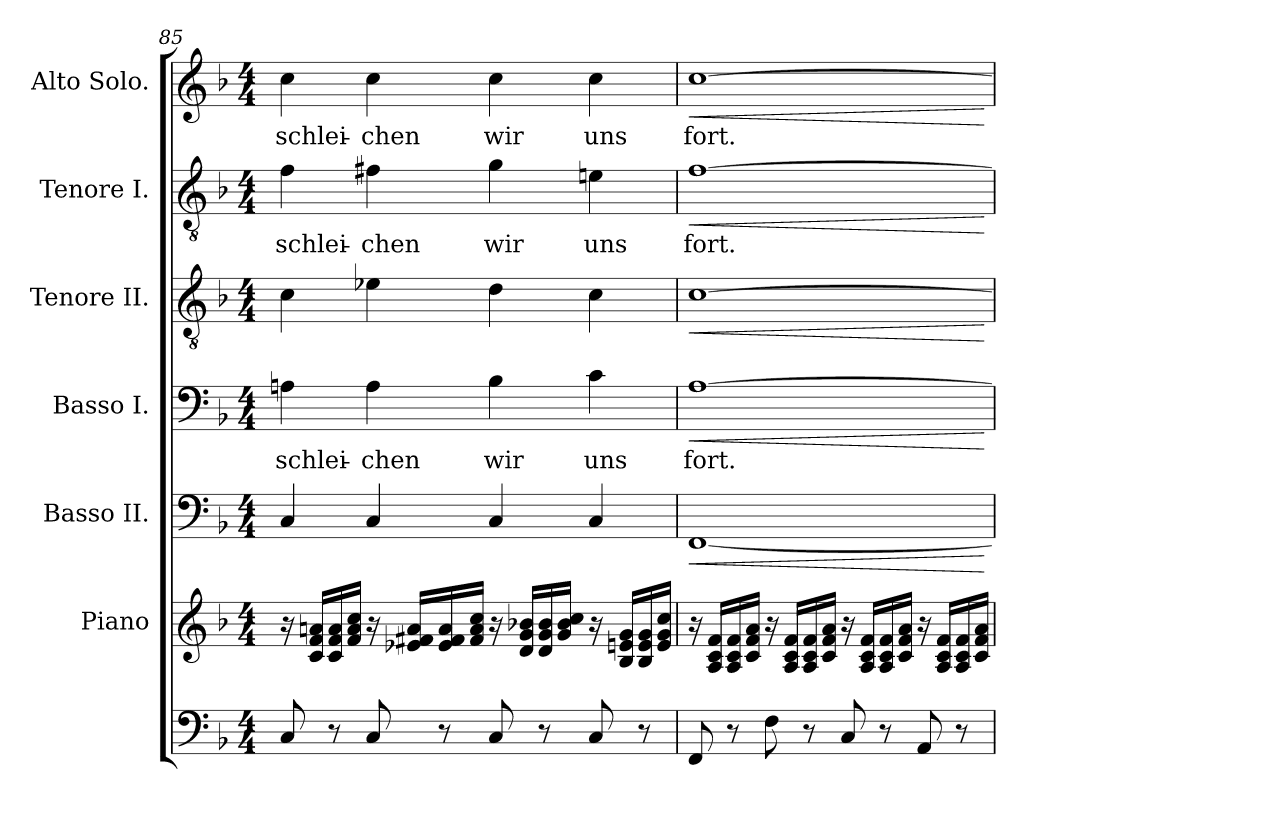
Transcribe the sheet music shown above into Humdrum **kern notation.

**kern	**kern	**kern	**dynam	**kern	**text	**dynam	**kern	**dynam	**kern	**text	**dynam	**kern	**text	**dynam
*part7	*part6	*part5	*part5	*part4	*part4	*part4	*part3	*part3	*part2	*part2	*part2	*part1	*part1	*part1
*staff7	*staff6	*staff5	*staff5	*staff4	*staff4	*staff4	*staff3	*staff3	*staff2	*staff2	*staff2	*staff1	*staff1	*staff1
*	*I"Piano	*I"Basso II.	*	*I"Basso I.	*	*	*I"Tenore II.	*	*I"Tenore I.	*	*	*I"Alto Solo.	*	*
*	*I'Piano	*I'Basso II.	*	*I'Basso I.	*	*	*I'Tenore II.	*	*I'Tenore I.	*	*	*I'Alto Solo.	*	*
*clefF4	*clefG2	*clefF4	*	*clefF4	*	*	*clefGv2	*	*clefGv2	*	*	*clefG2	*	*
*k[b-]	*k[b-]	*k[b-]	*	*k[b-]	*	*	*k[b-]	*	*k[b-]	*	*	*k[b-]	*	*
*F:	*F:	*F:	*	*F:	*	*	*F:	*	*F:	*	*	*F:	*	*
*M4/4	*M4/4	*M4/4	*	*M4/4	*	*	*M4/4	*	*M4/4	*	*	*M4/4	*	*
=85	=85	=85	=85	=85	=85	=85	=85	=85	=85	=85	=85	=85	=85	=85
*	*^	*	*	*	*	*	*	*	*	*	*	*	*	*
!	!	!	!	!	!	!LO:LY:b:color=#000000	!	!	!	!	!	!	!	!	!
!	!	!	!	!	!	!	!	!	!	!	!LO:LY:b:color=#000000	!	!	!	!
!	!	!	!	!	!	!	!	!	!	!	!	!	!	!LO:LY:b:color=#000000	!
8Ci/	16r	8ryy	4Ci/	.	4Ani\	schlei-	.	4ci\	.	4fi\	schlei-	.	4cci\	schlei-	.
.	16ci/ 16fi 16aniLL	.	.	.	.	.	.	.	.	.	.	.	.	.	.
8r	16ci/ 16fi 16ai	8ryy	.	.	.	.	.	.	.	.	.	.	.	.	.
.	16fi/ 16ai 16cciJJ	.	.	.	.	.	.	.	.	.	.	.	.	.	.
!	!	!	!	!	!	!LO:LY:b:color=#000000	!	!	!	!	!	!	!	!	!
!	!	!	!	!	!	!	!	!	!	!	!LO:LY:b:color=#000000	!	!	!	!
!	!	!	!	!	!	!	!	!	!	!	!	!	!	!LO:LY:b:color=#000000	!
8Ci/	16r	8ryy	4Ci/	.	4Ai\	-chen	.	4e-Xi\	.	4f#Xi\	-chen	.	4cci\	-chen	.
.	16e-Xi/ 16f#Xi 16aiLL	.	.	.	.	.	.	.	.	.	.	.	.	.	.
8r	16e-i/ 16f#i 16ai	8ryy	.	.	.	.	.	.	.	.	.	.	.	.	.
.	16f#i/ 16ai 16cciJJ	.	.	.	.	.	.	.	.	.	.	.	.	.	.
!	!	!	!	!	!	!LO:LY:b:color=#000000	!	!	!	!	!	!	!	!	!
!	!	!	!	!	!	!	!	!	!	!	!LO:LY:b:color=#000000	!	!	!	!
!	!	!	!	!	!	!	!	!	!	!	!	!	!	!LO:LY:b:color=#000000	!
8Ci/	16r	2ryy	4Ci/	.	4B-i\	wir	.	4di\	.	4gi\	wir	.	4cci\	wir	.
.	16di/ 16gi 16b-XiLL	.	.	.	.	.	.	.	.	.	.	.	.	.	.
8r	16di/ 16gi 16b-i	.	.	.	.	.	.	.	.	.	.	.	.	.	.
.	16gi/ 16b-i 16cciJJ	.	.	.	.	.	.	.	.	.	.	.	.	.	.
!	!	!	!	!	!	!LO:LY:b:color=#000000	!	!	!	!	!	!	!	!	!
!	!	!	!	!	!	!	!	!	!	!	!LO:LY:b:color=#000000	!	!	!	!
!	!	!	!	!	!	!	!	!	!	!	!	!	!	!LO:LY:b:color=#000000	!
8Ci/	16r	.	4Ci/	.	4ci\	uns	.	4ci\	.	4eni\	uns	.	4cci\	uns	.
.	16B-i/ 16eni 16giLL	.	.	.	.	.	.	.	.	.	.	.	.	.	.
8r	16B-i/ 16ei 16gi	.	.	.	.	.	.	.	.	.	.	.	.	.	.
.	16ei/ 16gi 16cciJJ	.	.	.	.	.	.	.	.	.	.	.	.	.	.
!!LO:LB:g=z
=86	=86	=86	=86	=86	=86	=86	=86	=86	=86	=86	=86	=86	=86	=86	=86
!	!	!	!	!LO:HP:b	!	!	!	!	!	!	!	!	!	!	!
!	!	!	!	!	!	!LO:LY:b:color=#000000	!LO:HP:b	!	!LO:HP:b	!	!	!	!	!	!
!	!	!	!	!	!	!	!	!	!	!	!LO:LY:b:color=#000000	!LO:HP:b	!	!	!
!	!	!	!	!	!	!	!	!	!	!	!	!	!	!LO:LY:b:color=#000000	!LO:HP:b
8FFi/	16r	8ryy	[1FFi	<	[1Ai	fort.	<	[1ci	<	[1fi	fort.	<	[1cci	fort.	<
.	16Ai/ 16ci 16fiLL	.	.	.	.	.	.	.	.	.	.	.	.	.	.
8r	16Ai/ 16ci 16fi	8ryy	.	.	.	.	.	.	.	.	.	.	.	.	.
.	16ci/ 16fi 16aiJJ	.	.	.	.	.	.	.	.	.	.	.	.	.	.
8Fi\	16r	8ryy	.	.	.	.	.	.	.	.	.	.	.	.	.
.	16Ai/ 16ci 16fiLL	.	.	.	.	.	.	.	.	.	.	.	.	.	.
8r	16Ai/ 16ci 16fi	8ryy	.	.	.	.	.	.	.	.	.	.	.	.	.
.	16ci/ 16fi 16aiJJ	.	.	.	.	.	.	.	.	.	.	.	.	.	.
8Ci/	16r	2ryy	.	.	.	.	.	.	.	.	.	.	.	.	.
.	16Ai/ 16ci 16fiLL	.	.	.	.	.	.	.	.	.	.	.	.	.	.
8r	16Ai/ 16ci 16fi	.	.	.	.	.	.	.	.	.	.	.	.	.	.
.	16ci/ 16fi 16aiJJ	.	.	.	.	.	.	.	.	.	.	.	.	.	.
8AAi/	16r	.	.	.	.	.	.	.	.	.	.	.	.	.	.
.	16Ai/ 16ci 16fiLL	.	.	.	.	.	.	.	.	.	.	.	.	.	.
8r	16Ai/ 16ci 16fi	.	.	.	.	.	.	.	.	.	.	.	.	.	.
.	16ci/ 16fi 16aiJJ	.	.	.	.	.	.	.	.	.	.	.	.	.	.
*	*v	*v	*	*	*	*	*	*	*	*	*	*	*	*	*
.	.	.	[	.	.	[	.	[	.	.	[	.	.	[
=	=	=	=	=	=	=	=	=	=	=	=	=	=	=
*-	*-	*-	*-	*-	*-	*-	*-	*-	*-	*-	*-	*-	*-	*-
